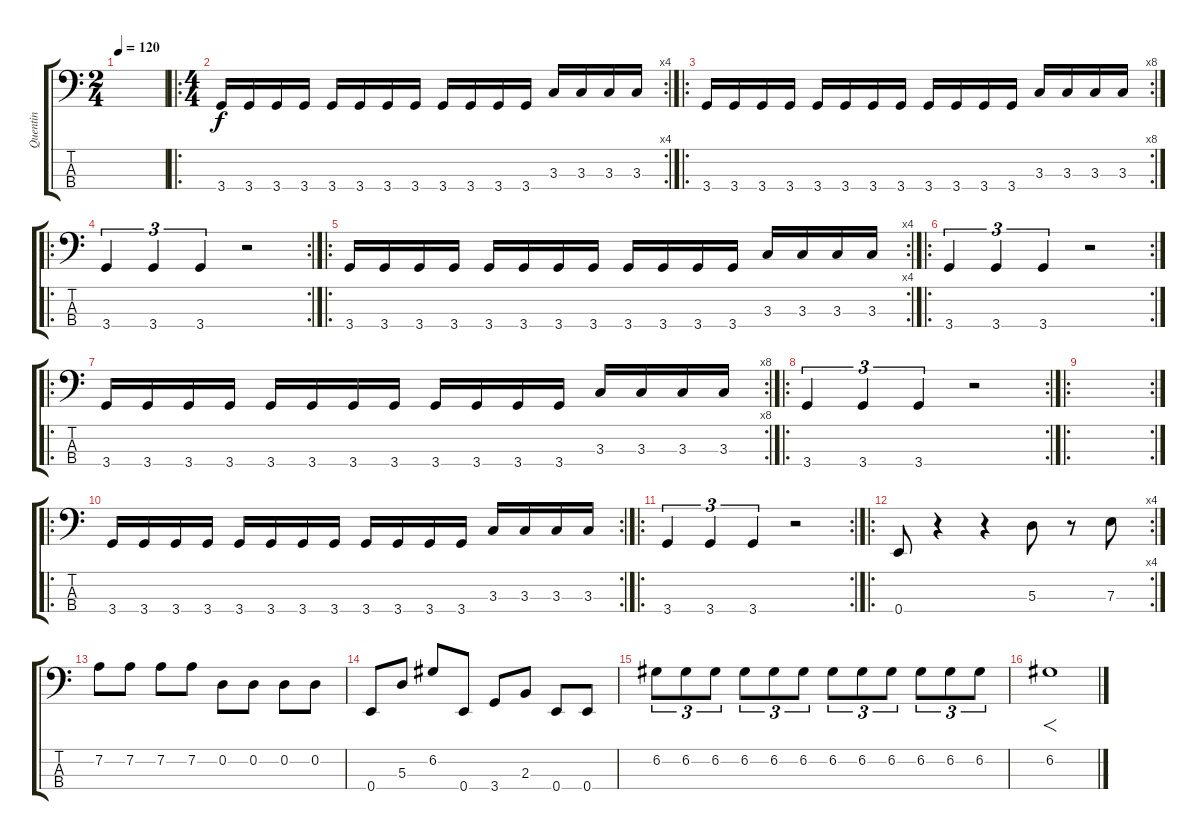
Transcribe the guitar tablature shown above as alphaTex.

\track ("Quentin" "Quentin") {instrument electricbassfinger}
\staff {score tabs}
\tuning (G2 D2 A1 E1) {hide}
\ts (2 4)
\tempo 120
\clef f4
\ks c
|
\ro
\rc 4
\ts (4 4)
3.4.16 3.4.16 3.4.16 3.4.16 3.4.16 3.4.16 3.4.16 3.4.16 3.4.16 3.4.16 3.4.16 3.4.16 3.3.16 3.3.16 3.3.16 3.3.16 |
\ro
\rc 8
3.4.16 3.4.16 3.4.16 3.4.16 3.4.16 3.4.16 3.4.16 3.4.16 3.4.16 3.4.16 3.4.16 3.4.16 3.3.16 3.3.16 3.3.16 3.3.16 |
\ro
\rc 2
3.4.4{tu (3 2)} 3.4.4{tu (3 2)} 3.4.4{tu (3 2)} r.2 |
\ro
\rc 4
3.4.16 3.4.16 3.4.16 3.4.16 3.4.16 3.4.16 3.4.16 3.4.16 3.4.16 3.4.16 3.4.16 3.4.16 3.3.16 3.3.16 3.3.16 3.3.16 |
\ro
\rc 2
3.4.4{tu (3 2)} 3.4.4{tu (3 2)} 3.4.4{tu (3 2)} r.2 |
\ro
\rc 8
3.4.16 3.4.16 3.4.16 3.4.16 3.4.16 3.4.16 3.4.16 3.4.16 3.4.16 3.4.16 3.4.16 3.4.16 3.3.16 3.3.16 3.3.16 3.3.16 |
\ro
\rc 2
3.4.4{tu (3 2)} 3.4.4{tu (3 2)} 3.4.4{tu (3 2)} r.2 |
\ro
\rc 2
|
\ro
\rc 2
3.4.16 3.4.16 3.4.16 3.4.16 3.4.16 3.4.16 3.4.16 3.4.16 3.4.16 3.4.16 3.4.16 3.4.16 3.3.16 3.3.16 3.3.16 3.3.16 |
\ro
\rc 2
3.4.4{tu (3 2)} 3.4.4{tu (3 2)} 3.4.4{tu (3 2)} r.2 |
\ro
\rc 4
0.4.8 r.4 r.4 5.3.8 r.8 7.3.8 |
7.2.8 7.2.8 7.2.8 7.2.8 0.2.8 0.2.8 0.2.8 0.2.8 |
0.4.8 5.3.8 6.2.8 0.4.8 3.4.8 2.3.8 0.4.8 0.4.8 |
6.2.8{tu (3 2)} 6.2.8{tu (3 2)} 6.2.8{tu (3 2)} 6.2.8{tu (3 2)} 6.2.8{tu (3 2)} 6.2.8{tu (3 2)} 6.2.8{tu (3 2)} 6.2.8{tu (3 2)} 6.2.8{tu (3 2)} 6.2.8{tu (3 2)} 6.2.8{tu (3 2)} 6.2.8{tu (3 2)} |
6.2.1{f}
